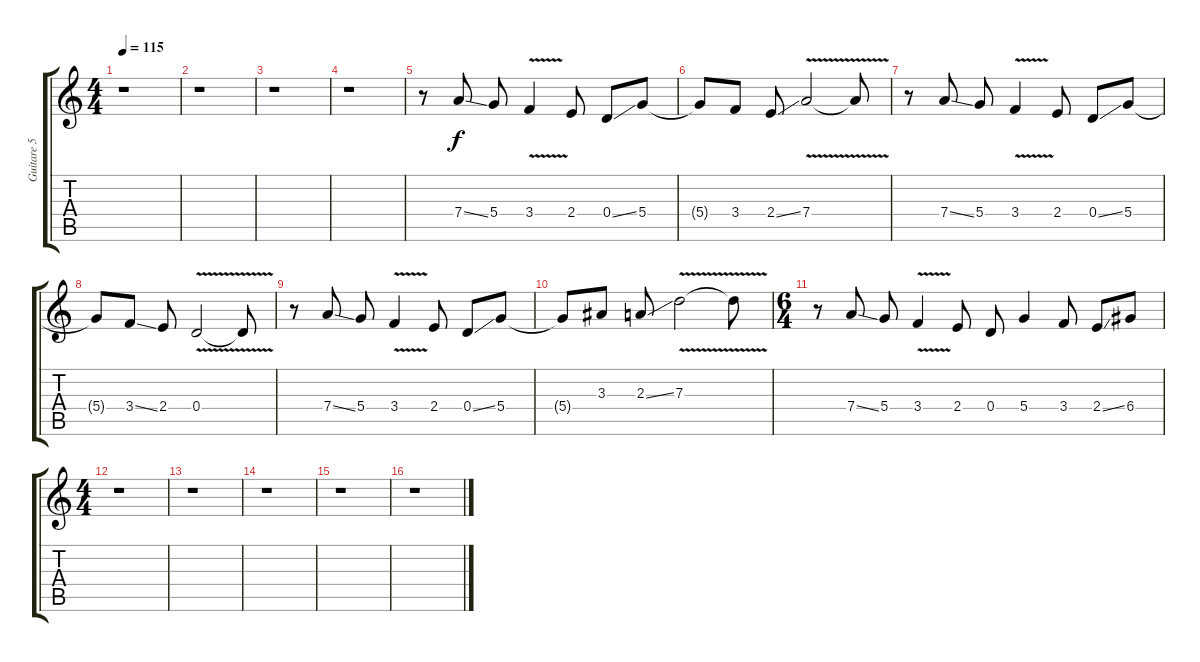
\track ("Guitare 5" "Guitare 5") {instrument electricguitarjazz}
\staff {score tabs}
\tuning (E4 B3 G3 D3 A2 E2) {hide}
\ts (4 4)
\tempo 115
\clef g2
\ks c
r.1{dy f} |
r.1 |
r.1 |
r.1 |
r.8 7.4{ss}.8 5.4.8 3.4{v}.4 2.4.8 0.4{ss}.8 5.4.8 |
5.4{t}.8 3.4.8 2.4{ss}.8 7.4{v}.2 7.4{t}.8 |
r.8 7.4{ss}.8 5.4.8 3.4{v}.4 2.4.8 0.4{ss}.8 5.4.8 |
5.4{t}.8 3.4{ss}.8 2.4.8 0.4{v}.2 0.4{t}.8 |
r.8 7.4{ss}.8 5.4.8 3.4{v}.4 2.4.8 0.4{ss}.8 5.4.8 |
5.4{t}.8 3.3.8 2.3{ss}.8 7.3{v}.2 7.3{t}.8 |
\ts (6 4)
r.8 7.4{ss}.8 5.4.8 3.4{v}.4 2.4.8 0.4.8 5.4.4 3.4.8 2.4{ss}.8 6.4.8 |
\ts (4 4)
r.1 |
r.1 |
r.1 |
r.1 |
r.1
